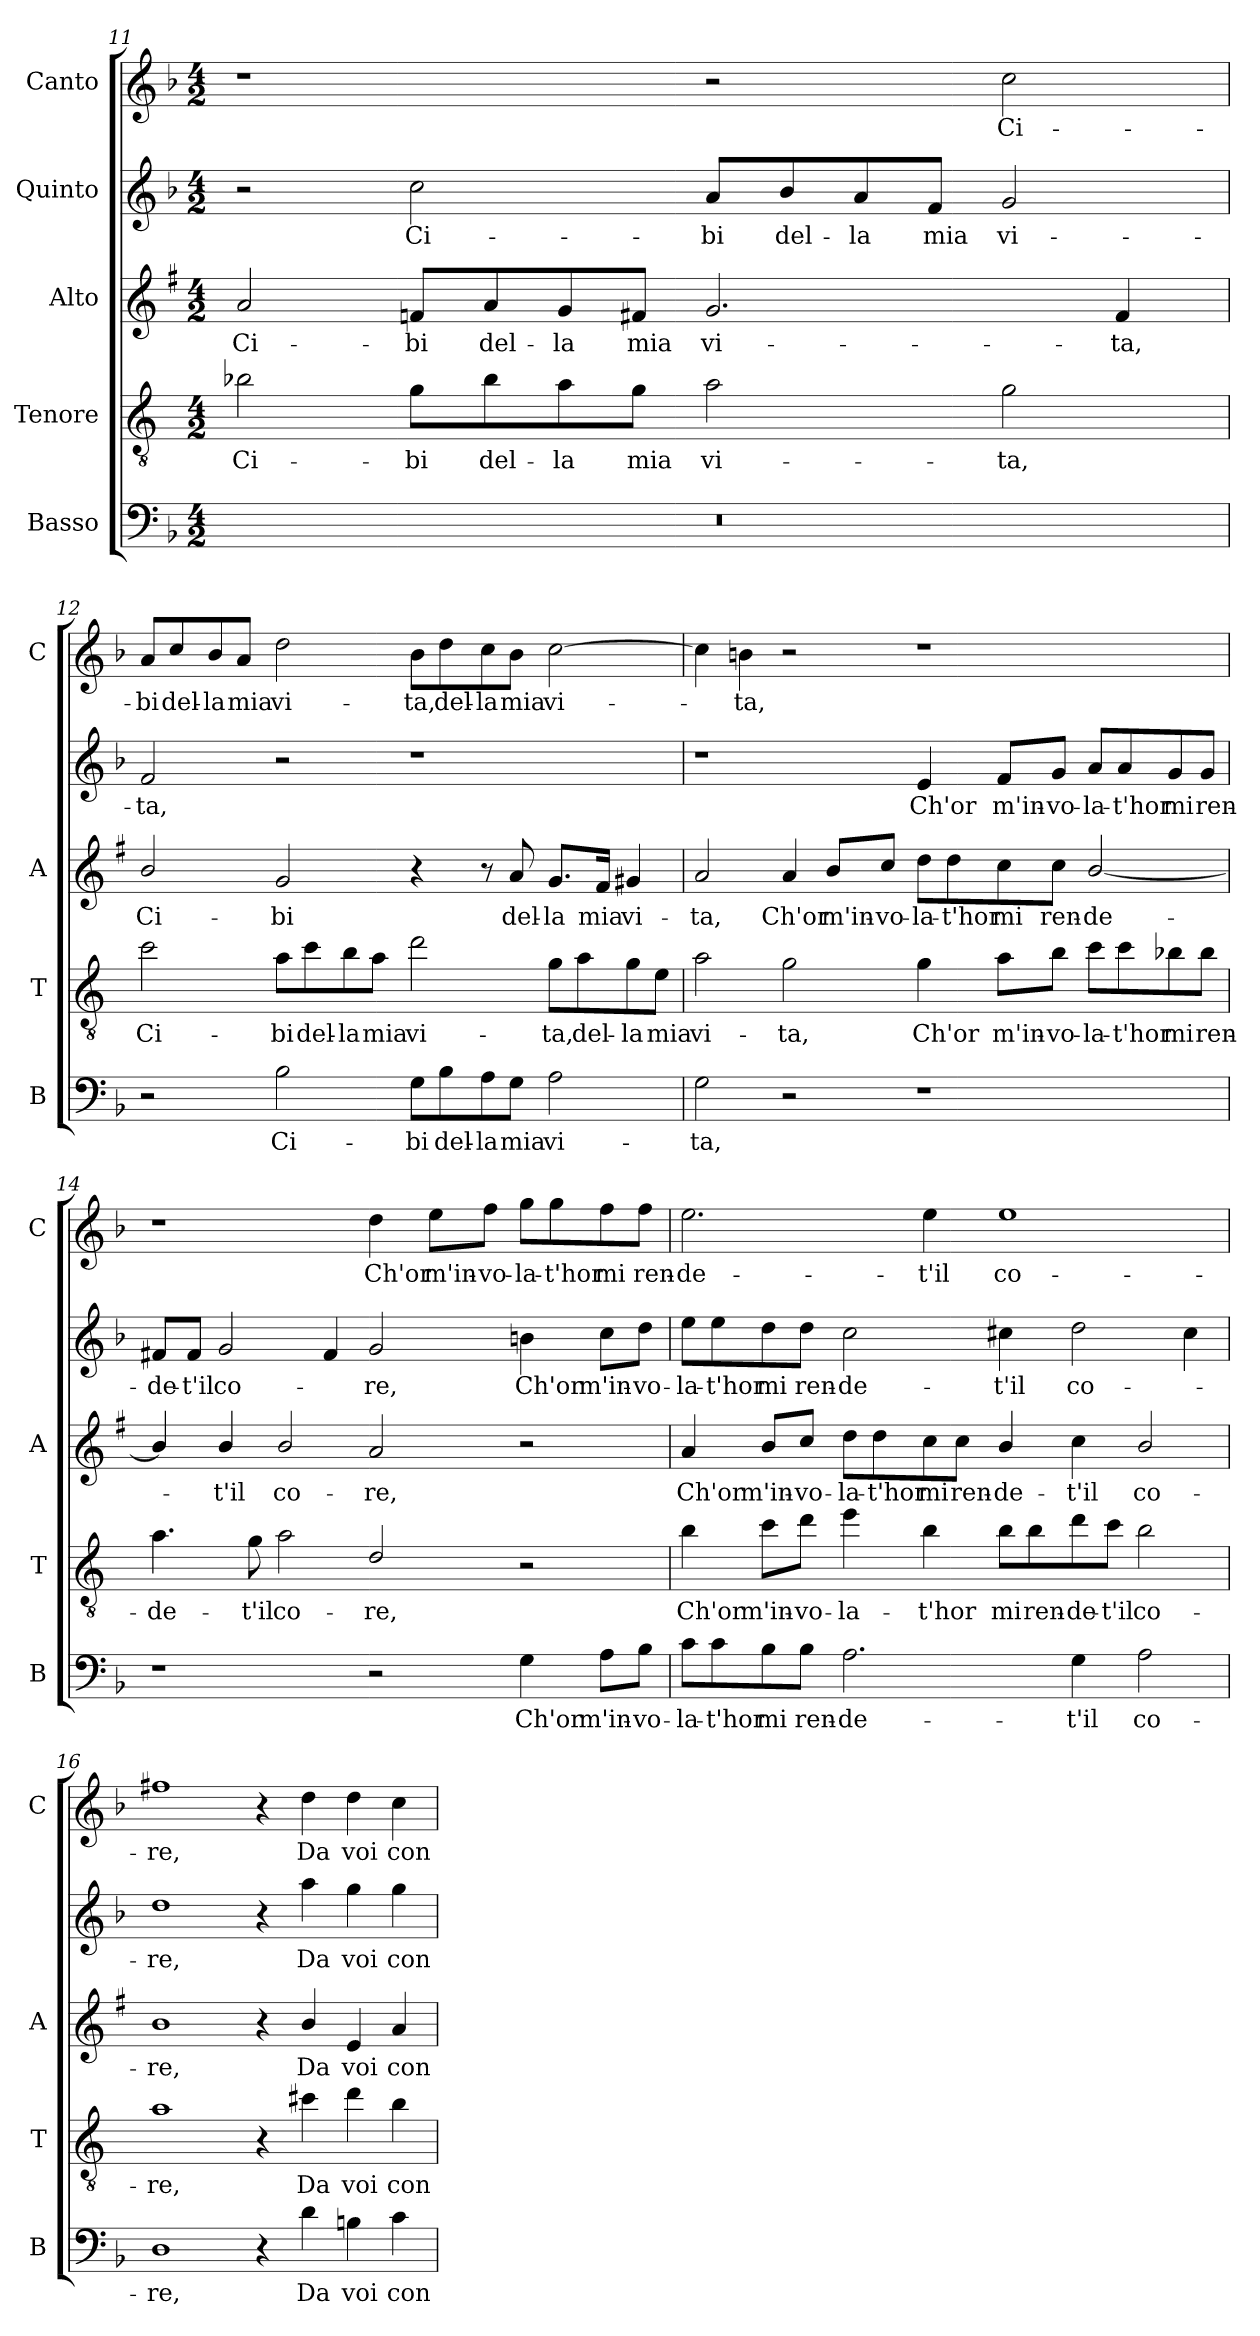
**kern	**text	**kern	**text	**kern	**text	**kern	**text	**kern	**text
*part5	*part5	*part4	*part4	*part3	*part3	*part2	*part2	*part1	*part1
*staff5	*staff5	*staff4	*staff4	*staff3	*staff3	*staff2	*staff2	*staff1	*staff1
*I"Basso	*	*I"Tenore	*	*I"Alto	*	*I"Quinto	*	*I"Canto	*
*I'B	*	*I'T	*	*I'A	*	*	*	*I'C	*
*clefF4	*	*clefGv2	*	*clefG2	*	*clefG2	*	*clefG2	*
*	*	*ITrd4c7	*	*ITrd1c2	*	*	*	*	*
*k[b-]	*	*k[b-]	*	*k[b-]	*	*k[b-]	*	*k[b-]	*
*F:	*	*F:	*	*F:	*	*F:	*	*F:	*
*M4/2	*	*M4/2	*	*M4/2	*	*M4/2	*	*M4/2	*
=11	=11	=11	=11	=11	=11	=11	=11	=11	=11
!	!	!	!LO:LY:b	!	!LO:LY:b	!	!	!	!
0r	.	2e-X\	Ci-	2g/	Ci-	2r	.	1r	.
!	!	!	!LO:LY:b	!	!LO:LY:b	!	!LO:LY:b	!	!
.	.	8c\L	-bi	8e-X/L	-bi	2cc\	Ci-	.	.
!	!	!	!LO:LY:b	!	!LO:LY:b	!	!	!	!
.	.	8e-\	del-	8g/	del-	.	.	.	.
!	!	!	!LO:LY:b	!	!LO:LY:b	!	!	!	!
.	.	8d\	-la	8f/	-la	.	.	.	.
!	!	!	!LO:LY:b	!	!LO:LY:b	!	!	!	!
.	.	8c\J	mia	8en/J	mia	.	.	.	.
!	!	!	!LO:LY:b	!	!LO:LY:b	!	!LO:LY:b	!	!
.	.	2d\	vi-	2.f/	vi-	8a/L	-bi	2r	.
!	!	!	!	!	!	!	!LO:LY:b	!	!
.	.	.	.	.	.	8b-/	del-	.	.
!	!	!	!	!	!	!	!LO:LY:b	!	!
.	.	.	.	.	.	8a/	-la	.	.
!	!	!	!	!	!	!	!LO:LY:b	!	!
.	.	.	.	.	.	8f/J	mia	.	.
!	!	!	!LO:LY:b	!	!	!	!LO:LY:b	!	!LO:LY:b
.	.	2c\	-ta,	.	.	2g/	vi-	2cc\	Ci-
!	!	!	!	!	!LO:LY:b	!	!	!	!
.	.	.	.	4e/	-ta,	.	.	.	.
!!LO:LB:g=z
=12	=12	=12	=12	=12	=12	=12	=12	=12	=12
!	!	!	!LO:LY:b	!	!LO:LY:b	!	!LO:LY:b	!	!LO:LY:b
2r	.	2f\	Ci-	2a/	Ci-	2f/	-ta,	8a/L	-bi
!	!	!	!	!	!	!	!	!	!LO:LY:b
.	.	.	.	.	.	.	.	8cc/	del-
!	!	!	!	!	!	!	!	!	!LO:LY:b
.	.	.	.	.	.	.	.	8b-/	-la
!	!	!	!	!	!	!	!	!	!LO:LY:b
.	.	.	.	.	.	.	.	8a/J	mia
!	!LO:LY:b	!	!LO:LY:b	!	!LO:LY:b	!	!	!	!LO:LY:b
2B-\	Ci-	8d\L	-bi	2f/	-bi	2r	.	2dd\	vi-
!	!	!	!LO:LY:b	!	!	!	!	!	!
.	.	8f\	del-	.	.	.	.	.	.
!	!	!	!LO:LY:b	!	!	!	!	!	!
.	.	8e\	-la	.	.	.	.	.	.
!	!	!	!LO:LY:b	!	!	!	!	!	!
.	.	8d\J	mia	.	.	.	.	.	.
!	!LO:LY:b	!	!LO:LY:b	!	!	!	!	!	!LO:LY:b
8G\L	-bi	2g\	vi-	4r	.	1r	.	8b-\L	-ta,
!	!LO:LY:b	!	!	!	!	!	!	!	!LO:LY:b
8B-\	del-	.	.	.	.	.	.	8dd\	del-
!	!LO:LY:b	!	!	!	!	!	!	!	!LO:LY:b
8A\	-la	.	.	8r	.	.	.	8cc\	-la
!	!LO:LY:b	!	!	!	!LO:LY:b	!	!	!	!LO:LY:b
8G\J	mia	.	.	8g/	del-	.	.	8b-\J	mia
!	!LO:LY:b	!	!LO:LY:b	!	!LO:LY:b	!	!	!	!LO:LY:b
2A\	vi-	8c\L	-ta,	8.f/L	-la	.	.	[2cc\	vi-
!	!	!	!LO:LY:b	!	!	!	!	!	!
.	.	8d\	del-	.	.	.	.	.	.
!	!	!	!	!	!LO:LY:b	!	!	!	!
.	.	.	.	16e/Jk	mia	.	.	.	.
!	!	!	!LO:LY:b	!	!LO:LY:b	!	!	!	!
.	.	8c\	-la	4f#X/	vi-	.	.	.	.
!	!	!	!LO:LY:b	!	!	!	!	!	!
.	.	8A\J	mia	.	.	.	.	.	.
=13	=13	=13	=13	=13	=13	=13	=13	=13	=13
!	!LO:LY:b	!	!LO:LY:b	!	!LO:LY:b	!	!	!	!
2G\	-ta,	2d\	vi-	2g/	-ta,	1r	.	4cc\]	.
!	!	!	!	!	!	!	!	!	!LO:LY:b
.	.	.	.	.	.	.	.	4bn\	-ta,
!	!	!	!LO:LY:b	!	!LO:LY:b	!	!	!	!
2r	.	2c\	-ta,	4g/	Ch'or	.	.	2r	.
!	!	!	!	!	!LO:LY:b	!	!	!	!
.	.	.	.	8a/L	m'in-	.	.	.	.
!	!	!	!	!	!LO:LY:b	!	!	!	!
.	.	.	.	8b-/J	-vo-	.	.	.	.
!	!	!	!LO:LY:b	!	!LO:LY:b	!	!LO:LY:b	!	!
1r	.	4c\	Ch'or	8cc\L	-la-	4e/	Ch'or	1r	.
!	!	!	!	!	!LO:LY:b	!	!	!	!
.	.	.	.	8cc\	-t'hor	.	.	.	.
!	!	!	!LO:LY:b	!	!LO:LY:b	!	!LO:LY:b	!	!
.	.	8d\L	m'in-	8b-\	mi	8f/L	m'in-	.	.
!	!	!	!LO:LY:b	!	!LO:LY:b	!	!LO:LY:b	!	!
.	.	8e\J	-vo-	8b-\J	ren-	8g/J	-vo-	.	.
!	!	!	!LO:LY:b	!	!LO:LY:b	!	!LO:LY:b	!	!
.	.	8f\L	-la-	[2a/	-de-	8a/L	-la-	.	.
!	!	!	!LO:LY:b	!	!	!	!LO:LY:b	!	!
.	.	8f\	-t'hor	.	.	8a/	-t'hor	.	.
!	!	!	!LO:LY:b	!	!	!	!LO:LY:b	!	!
.	.	8e-X\	mi	.	.	8g/	mi	.	.
!	!	!	!LO:LY:b	!	!	!	!LO:LY:b	!	!
.	.	8e-\J	ren-	.	.	8g/J	ren-	.	.
!!LO:PB:g=z
=14	=14	=14	=14	=14	=14	=14	=14	=14	=14
!	!	!	!LO:LY:b	!	!	!	!LO:LY:b	!	!
1r	.	4.d\	-de-	4a/]	.	8f#X/L	-de-	1r	.
!	!	!	!	!	!	!	!LO:LY:b	!	!
.	.	.	.	.	.	8f#/J	-t'il	.	.
!	!	!	!	!	!LO:LY:b	!	!LO:LY:b	!	!
.	.	.	.	4a/	-t'il	2g/	co-	.	.
!	!	!	!LO:LY:b	!	!	!	!	!	!
.	.	8c\	-t'il	.	.	.	.	.	.
!	!	!	!LO:LY:b	!	!LO:LY:b	!	!	!	!
.	.	2d\	co-	2a/	co-	.	.	.	.
.	.	.	.	.	.	4f#/	.	.	.
!	!	!	!LO:LY:b	!	!LO:LY:b	!	!LO:LY:b	!	!LO:LY:b
2r	.	2G/	-re,	2g/	-re,	2g/	-re,	4dd\	Ch'or
!	!	!	!	!	!	!	!	!	!LO:LY:b
.	.	.	.	.	.	.	.	8ee\L	m'in-
!	!	!	!	!	!	!	!	!	!LO:LY:b
.	.	.	.	.	.	.	.	8ff\J	-vo-
!	!LO:LY:b	!	!	!	!	!	!LO:LY:b	!	!LO:LY:b
4G\	Ch'or	2r	.	2r	.	4bn\	Ch'or	8gg\L	-la-
!	!	!	!	!	!	!	!	!	!LO:LY:b
.	.	.	.	.	.	.	.	8gg\	-t'hor
!	!LO:LY:b	!	!	!	!	!	!LO:LY:b	!	!LO:LY:b
8A\L	m'in-	.	.	.	.	8cc\L	m'in-	8ff\	mi
!	!LO:LY:b	!	!	!	!	!	!LO:LY:b	!	!LO:LY:b
8B-\J	-vo-	.	.	.	.	8dd\J	-vo-	8ff\J	ren-
=15	=15	=15	=15	=15	=15	=15	=15	=15	=15
!	!LO:LY:b	!	!LO:LY:b	!	!LO:LY:b	!	!LO:LY:b	!	!LO:LY:b
8c\L	-la-	4e\	Ch'or	4g/	Ch'or	8ee\L	-la-	2.ee\	-de-
!	!LO:LY:b	!	!	!	!	!	!LO:LY:b	!	!
8c\	-t'hor	.	.	.	.	8ee\	-t'hor	.	.
!	!LO:LY:b	!	!LO:LY:b	!	!LO:LY:b	!	!LO:LY:b	!	!
8B-\	mi	8f\L	m'in-	8a/L	m'in-	8dd\	mi	.	.
!	!LO:LY:b	!	!LO:LY:b	!	!LO:LY:b	!	!LO:LY:b	!	!
8B-\J	ren-	8g\J	-vo-	8b-/J	-vo-	8dd\J	ren-	.	.
!	!LO:LY:b	!	!LO:LY:b	!	!LO:LY:b	!	!LO:LY:b	!	!
2.A\	-de-	4a\	-la-	8cc\L	-la-	2cc\	-de-	.	.
!	!	!	!	!	!LO:LY:b	!	!	!	!
.	.	.	.	8cc\	-t'hor	.	.	.	.
!	!	!	!LO:LY:b	!	!LO:LY:b	!	!	!	!LO:LY:b
.	.	4e\	-t'hor	8b-\	mi	.	.	4ee\	-t'il
!	!	!	!	!	!LO:LY:b	!	!	!	!
.	.	.	.	8b-\J	ren-	.	.	.	.
!	!	!	!LO:LY:b	!	!LO:LY:b	!	!LO:LY:b	!	!LO:LY:b
.	.	8e\L	mi	4a/	-de-	4cc#X\	-t'il	1ee	co-
!	!	!	!LO:LY:b	!	!	!	!	!	!
.	.	8e\	ren-	.	.	.	.	.	.
!	!LO:LY:b	!	!LO:LY:b	!	!LO:LY:b	!	!LO:LY:b	!	!
4G\	-t'il	8g\	-de-	4b-\	-t'il	2dd\	co-	.	.
!	!	!	!LO:LY:b	!	!	!	!	!	!
.	.	8f\J	-t'il	.	.	.	.	.	.
!	!LO:LY:b	!	!LO:LY:b	!	!LO:LY:b	!	!	!	!
2A\	co-	2e\	co-	2a/	co-	.	.	.	.
.	.	.	.	.	.	4cc#\	.	.	.
!!LO:LB:g=z
=16	=16	=16	=16	=16	=16	=16	=16	=16	=16
!	!LO:LY:b	!	!LO:LY:b	!	!LO:LY:b	!	!LO:LY:b	!	!LO:LY:b
1D	-re,	1d	-re,	1a	-re,	1dd	-re,	1ff#X	-re,
4r	.	4r	.	4r	.	4r	.	4r	.
!	!LO:LY:b	!	!LO:LY:b	!	!LO:LY:b	!	!LO:LY:b	!	!LO:LY:b
4d\	Da	4f#X\	Da	4a/	Da	4aa\	Da	4dd\	Da
!	!LO:LY:b	!	!LO:LY:b	!	!LO:LY:b	!	!LO:LY:b	!	!LO:LY:b
4Bn\	voi	4g\	voi	4d/	voi	4gg\	voi	4dd\	voi
!	!LO:LY:b	!	!LO:LY:b	!	!LO:LY:b	!	!LO:LY:b	!	!LO:LY:b
4c\	con-	4e\	con-	4g/	con-	4gg\	con-	4cc\	con-
=	=	=	=	=	=	=	=	=	=
*-	*-	*-	*-	*-	*-	*-	*-	*-	*-
